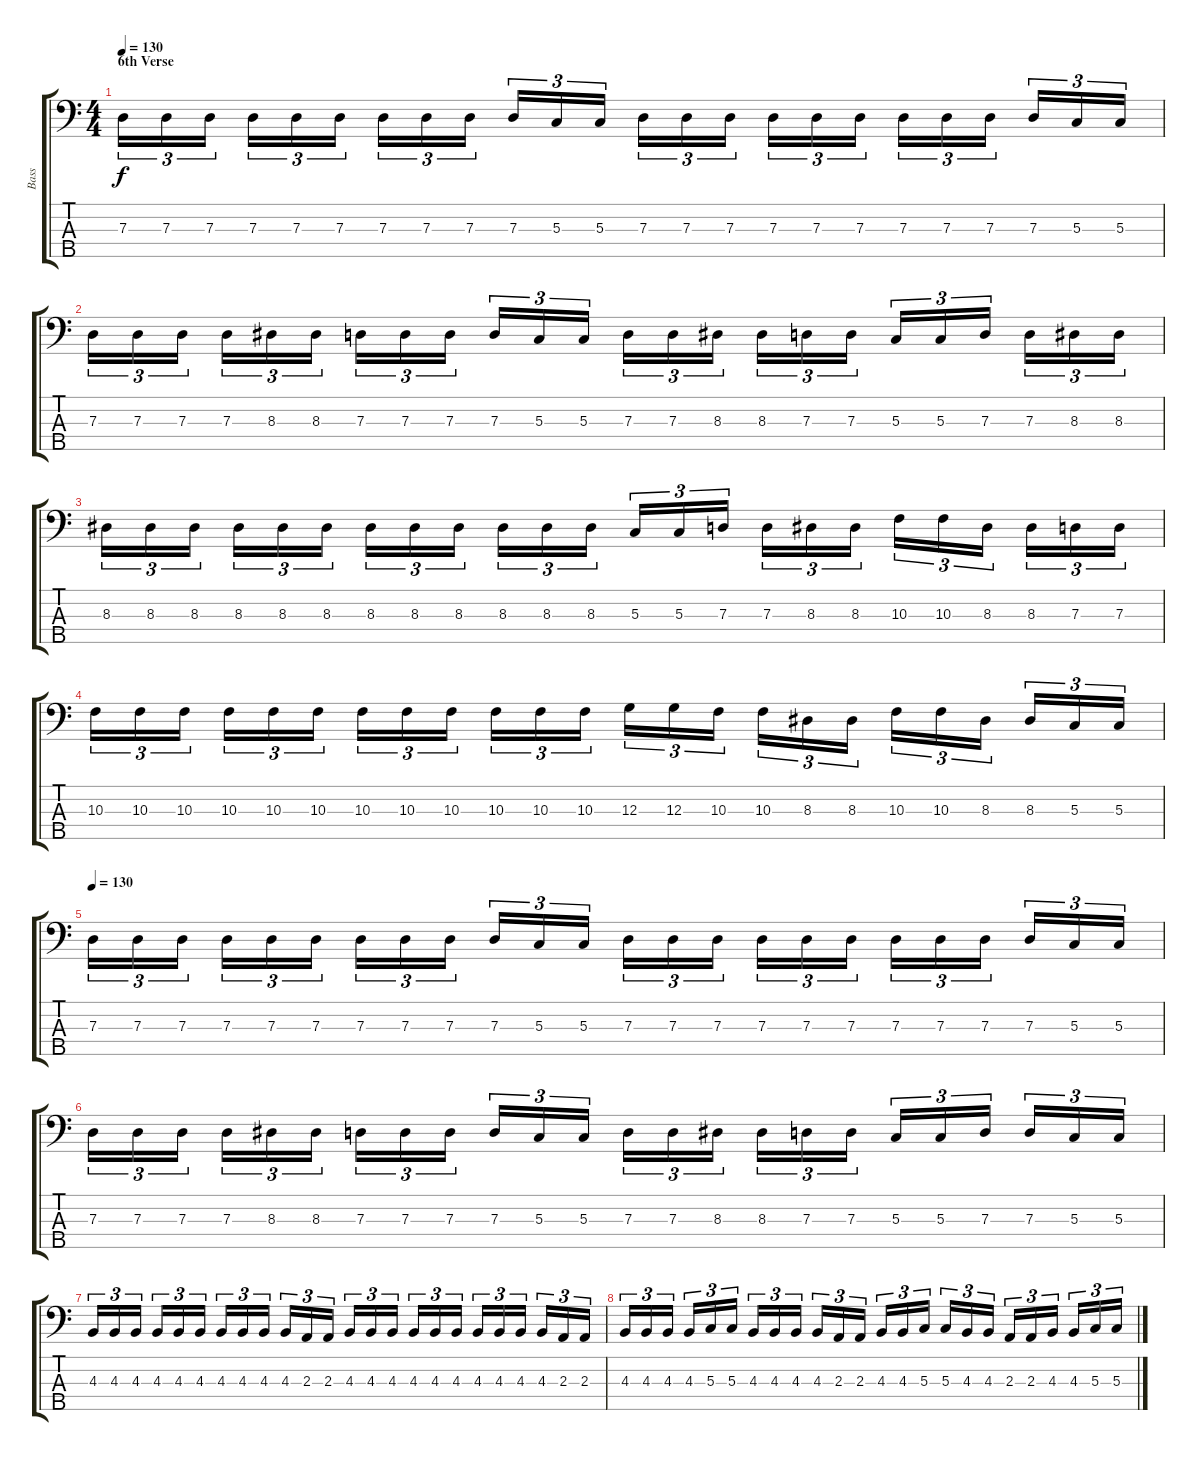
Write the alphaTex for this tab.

\track ("Bass" "Bass") {instrument electricbassfinger}
\staff {score tabs}
\tuning (F2 C2 G1 D1 A0) {hide}
\ts (4 4)
\section ("" "6th Verse")
\tempo 130
\clef f4
\ks c
7.3.16{tu (3 2) dy f} 7.3.16{tu (3 2)} 7.3.16{tu (3 2)} 7.3.16{tu (3 2)} 7.3.16{tu (3 2)} 7.3.16{tu (3 2)} 7.3.16{tu (3 2)} 7.3.16{tu (3 2)} 7.3.16{tu (3 2)} 7.3.16{tu (3 2)} 5.3.16{tu (3 2)} 5.3.16{tu (3 2)} 7.3.16{tu (3 2)} 7.3.16{tu (3 2)} 7.3.16{tu (3 2)} 7.3.16{tu (3 2)} 7.3.16{tu (3 2)} 7.3.16{tu (3 2)} 7.3.16{tu (3 2)} 7.3.16{tu (3 2)} 7.3.16{tu (3 2)} 7.3.16{tu (3 2)} 5.3.16{tu (3 2)} 5.3.16{tu (3 2)} |
7.3.16{tu (3 2)} 7.3.16{tu (3 2)} 7.3.16{tu (3 2)} 7.3.16{tu (3 2)} 8.3.16{tu (3 2)} 8.3.16{tu (3 2)} 7.3.16{tu (3 2)} 7.3.16{tu (3 2)} 7.3.16{tu (3 2)} 7.3.16{tu (3 2)} 5.3.16{tu (3 2)} 5.3.16{tu (3 2)} 7.3.16{tu (3 2)} 7.3.16{tu (3 2)} 8.3.16{tu (3 2)} 8.3.16{tu (3 2)} 7.3.16{tu (3 2)} 7.3.16{tu (3 2)} 5.3.16{tu (3 2)} 5.3.16{tu (3 2)} 7.3.16{tu (3 2)} 7.3.16{tu (3 2)} 8.3.16{tu (3 2)} 8.3.16{tu (3 2)} |
8.3.16{tu (3 2)} 8.3.16{tu (3 2)} 8.3.16{tu (3 2)} 8.3.16{tu (3 2)} 8.3.16{tu (3 2)} 8.3.16{tu (3 2)} 8.3.16{tu (3 2)} 8.3.16{tu (3 2)} 8.3.16{tu (3 2)} 8.3.16{tu (3 2)} 8.3.16{tu (3 2)} 8.3.16{tu (3 2)} 5.3.16{tu (3 2)} 5.3.16{tu (3 2)} 7.3.16{tu (3 2)} 7.3.16{tu (3 2)} 8.3.16{tu (3 2)} 8.3.16{tu (3 2)} 10.3.16{tu (3 2)} 10.3.16{tu (3 2)} 8.3.16{tu (3 2)} 8.3.16{tu (3 2)} 7.3.16{tu (3 2)} 7.3.16{tu (3 2)} |
10.3.16{tu (3 2)} 10.3.16{tu (3 2)} 10.3.16{tu (3 2)} 10.3.16{tu (3 2)} 10.3.16{tu (3 2)} 10.3.16{tu (3 2)} 10.3.16{tu (3 2)} 10.3.16{tu (3 2)} 10.3.16{tu (3 2)} 10.3.16{tu (3 2)} 10.3.16{tu (3 2)} 10.3.16{tu (3 2)} 12.3.16{tu (3 2)} 12.3.16{tu (3 2)} 10.3.16{tu (3 2)} 10.3.16{tu (3 2)} 8.3.16{tu (3 2)} 8.3.16{tu (3 2)} 10.3.16{tu (3 2)} 10.3.16{tu (3 2)} 8.3.16{tu (3 2)} 8.3.16{tu (3 2)} 5.3.16{tu (3 2)} 5.3.16{tu (3 2)} |
\tempo 130
7.3.16{tu (3 2)} 7.3.16{tu (3 2)} 7.3.16{tu (3 2)} 7.3.16{tu (3 2)} 7.3.16{tu (3 2)} 7.3.16{tu (3 2)} 7.3.16{tu (3 2)} 7.3.16{tu (3 2)} 7.3.16{tu (3 2)} 7.3.16{tu (3 2)} 5.3.16{tu (3 2)} 5.3.16{tu (3 2)} 7.3.16{tu (3 2)} 7.3.16{tu (3 2)} 7.3.16{tu (3 2)} 7.3.16{tu (3 2)} 7.3.16{tu (3 2)} 7.3.16{tu (3 2)} 7.3.16{tu (3 2)} 7.3.16{tu (3 2)} 7.3.16{tu (3 2)} 7.3.16{tu (3 2)} 5.3.16{tu (3 2)} 5.3.16{tu (3 2)} |
7.3.16{tu (3 2)} 7.3.16{tu (3 2)} 7.3.16{tu (3 2)} 7.3.16{tu (3 2)} 8.3.16{tu (3 2)} 8.3.16{tu (3 2)} 7.3.16{tu (3 2)} 7.3.16{tu (3 2)} 7.3.16{tu (3 2)} 7.3.16{tu (3 2)} 5.3.16{tu (3 2)} 5.3.16{tu (3 2)} 7.3.16{tu (3 2)} 7.3.16{tu (3 2)} 8.3.16{tu (3 2)} 8.3.16{tu (3 2)} 7.3.16{tu (3 2)} 7.3.16{tu (3 2)} 5.3.16{tu (3 2)} 5.3.16{tu (3 2)} 7.3.16{tu (3 2)} 7.3.16{tu (3 2)} 5.3.16{tu (3 2)} 5.3.16{tu (3 2)} |
4.3.16{tu (3 2)} 4.3.16{tu (3 2)} 4.3.16{tu (3 2)} 4.3.16{tu (3 2)} 4.3.16{tu (3 2)} 4.3.16{tu (3 2)} 4.3.16{tu (3 2)} 4.3.16{tu (3 2)} 4.3.16{tu (3 2)} 4.3.16{tu (3 2)} 2.3.16{tu (3 2)} 2.3.16{tu (3 2)} 4.3.16{tu (3 2)} 4.3.16{tu (3 2)} 4.3.16{tu (3 2)} 4.3.16{tu (3 2)} 4.3.16{tu (3 2)} 4.3.16{tu (3 2)} 4.3.16{tu (3 2)} 4.3.16{tu (3 2)} 4.3.16{tu (3 2)} 4.3.16{tu (3 2)} 2.3.16{tu (3 2)} 2.3.16{tu (3 2)} |
4.3.16{tu (3 2)} 4.3.16{tu (3 2)} 4.3.16{tu (3 2)} 4.3.16{tu (3 2)} 5.3.16{tu (3 2)} 5.3.16{tu (3 2)} 4.3.16{tu (3 2)} 4.3.16{tu (3 2)} 4.3.16{tu (3 2)} 4.3.16{tu (3 2)} 2.3.16{tu (3 2)} 2.3.16{tu (3 2)} 4.3.16{tu (3 2)} 4.3.16{tu (3 2)} 5.3.16{tu (3 2)} 5.3.16{tu (3 2)} 4.3.16{tu (3 2)} 4.3.16{tu (3 2)} 2.3.16{tu (3 2)} 2.3.16{tu (3 2)} 4.3.16{tu (3 2)} 4.3.16{tu (3 2)} 5.3.16{tu (3 2)} 5.3.16{tu (3 2)}
